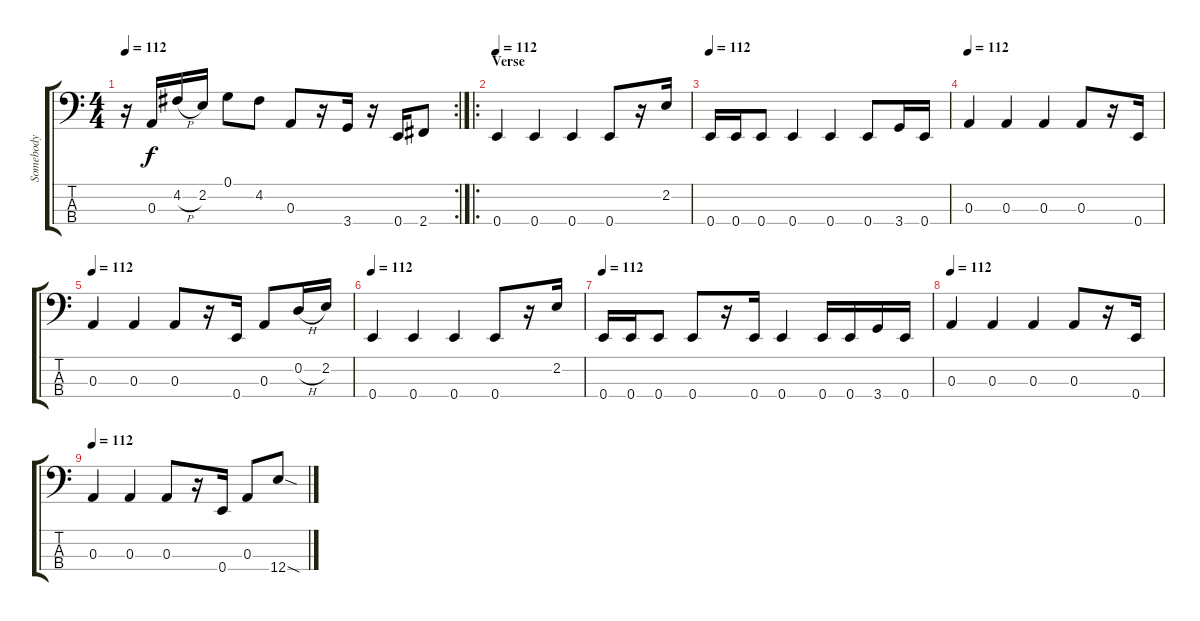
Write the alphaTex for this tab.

\track ("Somebody" "Somebody") {instrument acousticguitarsteel}
\staff {score tabs}
\tuning (G2 D2 A1 E1) {hide}
\rc 2
\ts (4 4)
\tempo 112
\clef f4
\ks c
r.16{dy f} 0.3.16 4.2{h}.16 2.2.16 0.1.8 4.2.8 0.3.8 r.16 3.4.16 r.16 0.4.16 2.4.8 |
\ro
\section ("" "Verse")
\tempo 112
0.4.4 0.4.4 0.4.4 0.4.8 r.16 2.2.16 |
\tempo 112
0.4.16 0.4.16 0.4.8 0.4.4 0.4.4 0.4.8 3.4.16 0.4.16 |
\tempo 112
0.3.4 0.3.4 0.3.4 0.3.8 r.16 0.4.16 |
\tempo 112
0.3.4 0.3.4 0.3.8 r.16 0.4.16 0.3.8 0.2{h}.16 2.2.16 |
\tempo 112
0.4.4 0.4.4 0.4.4 0.4.8 r.16 2.2.16 |
\tempo 112
0.4.16 0.4.16 0.4.8 0.4.8 r.16 0.4.16 0.4.4 0.4.16 0.4.16 3.4.16 0.4.16 |
\tempo 112
0.3.4 0.3.4 0.3.4 0.3.8 r.16 0.4.16 |
\tempo 112
0.3.4 0.3.4 0.3.8 r.16 0.4.16 0.3.8 12.4{sod}.8
